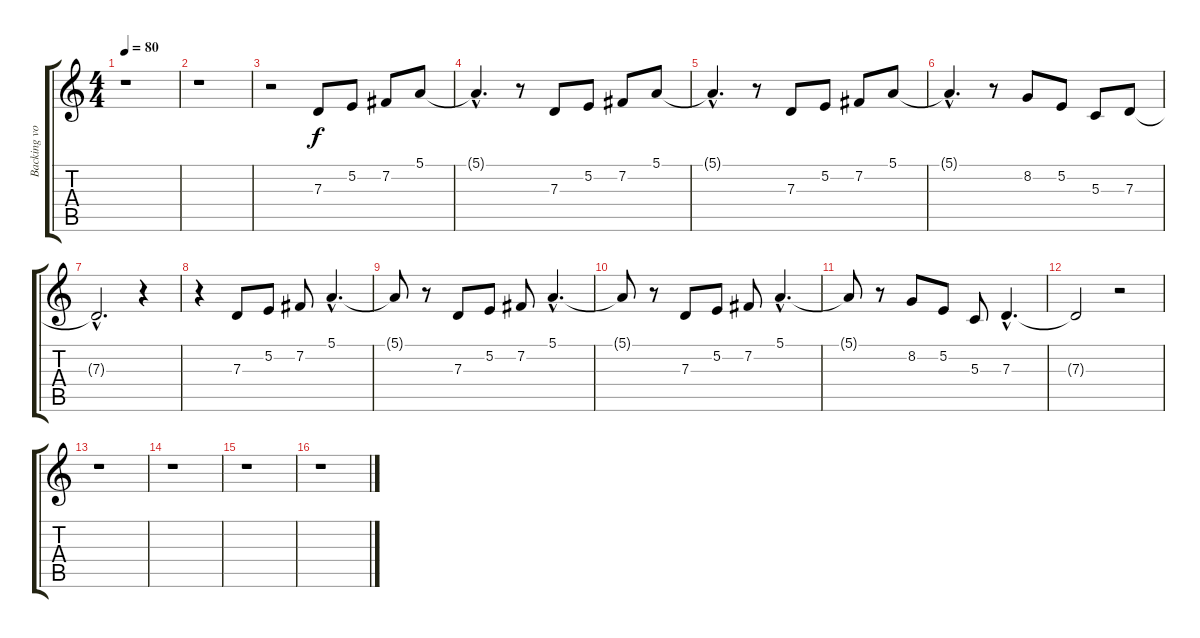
\track ("Backing vocal" "Backing vo") {instrument choiraahs}
\staff {score tabs}
\tuning (E4 B3 G3 D3 A2 E2) {hide}
\ts (4 4)
\tempo 80
\clef g2
\ks c
r.1{dy f} |
r.1 |
r.2 7.3.8 5.2.8 7.2.8 5.1.8 |
5.1{hac t}.4{d} r.8 7.3.8 5.2.8 7.2.8 5.1.8 |
5.1{hac t}.4{d} r.8 7.3.8 5.2.8 7.2.8 5.1.8 |
5.1{hac t}.4{d} r.8 8.2.8 5.2.8 5.3.8 7.3.8 |
7.3{hac t}.2{d} r.4 |
r.4 7.3.8 5.2.8 7.2.8 5.1{hac}.4{d} |
5.1{t}.8 r.8 7.3.8 5.2.8 7.2.8 5.1{hac}.4{d} |
5.1{t}.8 r.8 7.3.8 5.2.8 7.2.8 5.1{hac}.4{d} |
5.1{t}.8 r.8 8.2.8 5.2.8 5.3.8 7.3{hac}.4{d} |
7.3{t}.2 r.2 |
r.1 |
r.1 |
r.1 |
r.1
